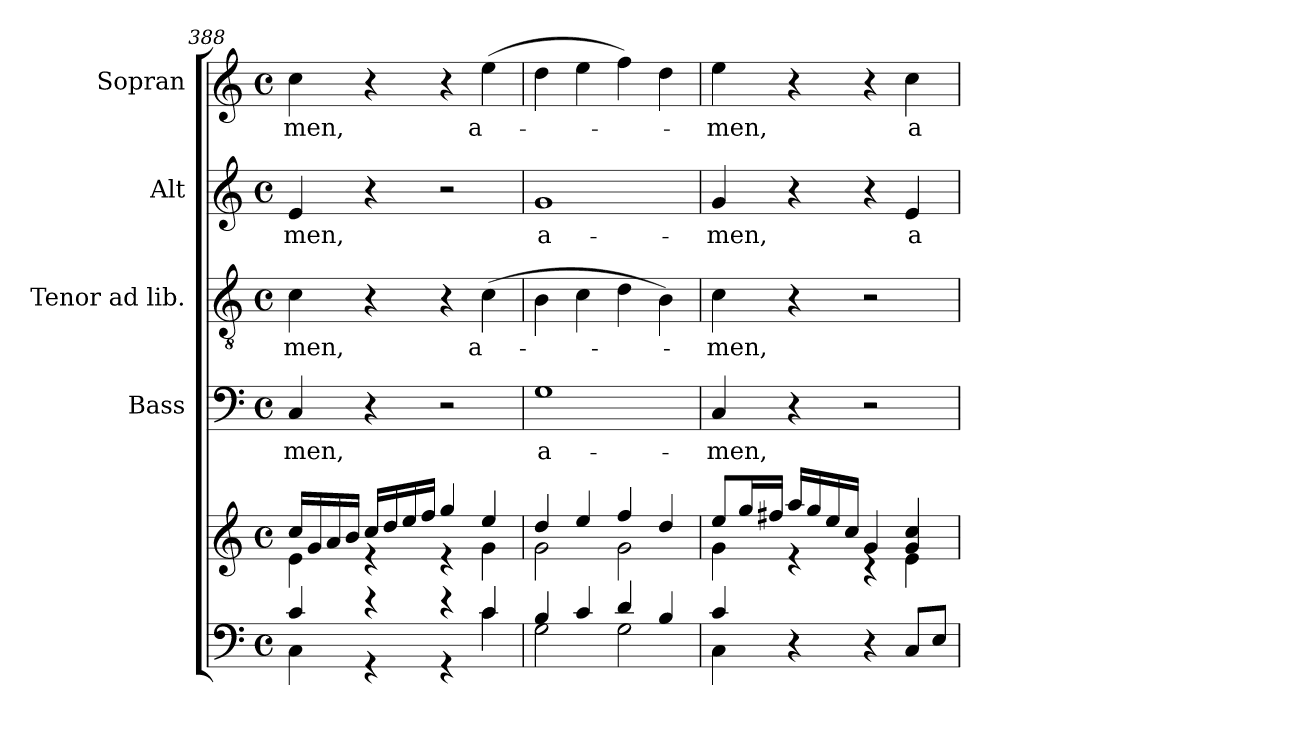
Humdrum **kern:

**kern	**kern	**kern	**text	**kern	**text	**kern	**text	**kern	**text
*part5	*part5	*part4	*part4	*part3	*part3	*part2	*part2	*part1	*part1
*staff6	*staff5	*staff4	*staff4	*staff3	*staff3	*staff2	*staff2	*staff1	*staff1
*	*	*I"Bass	*	*I"Tenor ad lib.	*	*I"Alt	*	*I"Sopran	*
*	*	*I'B.	*	*I'T.	*	*I'A.	*	*I'S.	*
*clefF4	*clefG2	*clefF4	*	*clefGv2	*	*clefG2	*	*clefG2	*
*k[]	*k[]	*k[]	*	*k[]	*	*k[]	*	*k[]	*
*C:	*C:	*C:	*	*C:	*	*C:	*	*C:	*
*M4/4	*M4/4	*M4/4	*	*M4/4	*	*M4/4	*	*M4/4	*
*met(c)	*met(c)	*met(c)	*	*met(c)	*	*met(c)	*	*met(c)	*
=388	=388	=388	=388	=388	=388	=388	=388	=388	=388
*^	*^	*	*	*	*	*	*	*	*
!	!	!	!	!	!LO:LY:b	!	!LO:LY:b	!	!LO:LY:b	!	!LO:LY:b
4c/	4C\	16cc/LL	4e\	4C/	-men,	4c\	-men,	4e/	-men,	4cc\	-men,
.	.	16g/	.	.	.	.	.	.	.	.	.
.	.	16a/	.	.	.	.	.	.	.	.	.
.	.	16b/JJ	.	.	.	.	.	.	.	.	.
4r	4r	16cc/LL	4re	4r	.	4r	.	4r	.	4r	.
.	.	16dd/	.	.	.	.	.	.	.	.	.
.	.	16ee/	.	.	.	.	.	.	.	.	.
.	.	16ff/JJ	.	.	.	.	.	.	.	.	.
4r	4r	4gg/	4re	2r	.	4r	.	2r	.	4r	.
!	!	!	!	!	!	!	!LO:LY:b	!	!	!	!LO:LY:b
4c/	4c\	4ee/	4g\	.	.	(>4c\	a-	.	.	(>4ee\	a-
!!LO:LB:g=z
=389	=389	=389	=389	=389	=389	=389	=389	=389	=389	=389	=389
!	!	!	!	!	!LO:LY:b	!	!	!	!LO:LY:b	!	!
4B/	2G\	4dd/	2g\	1G	a-	4B\	.	1g	a-	4dd\	.
4c/	.	4ee/	.	.	.	4c\	.	.	.	4ee\	.
4d/	2G\	4ff/	2g\	.	.	4d\	.	.	.	4ff\)	.
4B/	.	4dd/	.	.	.	4B\)	.	.	.	4dd\	.
=390	=390	=390	=390	=390	=390	=390	=390	=390	=390	=390	=390
!	!	!	!	!	!LO:LY:b	!	!LO:LY:b	!	!LO:LY:b	!	!LO:LY:b
4c/	4C\	8ee/L	4g\	4C/	-men,	4c\	-men,	4g/	-men,	4ee\	-men,
.	.	16gg/L	.	.	.	.	.	.	.	.	.
.	.	16ff#X/JJ	.	.	.	.	.	.	.	.	.
4r	2.ryy	16aa/LL	4re	4r	.	4r	.	4r	.	4r	.
.	.	16gg/	.	.	.	.	.	.	.	.	.
.	.	16ee/	.	.	.	.	.	.	.	.	.
.	.	16cc/JJ	.	.	.	.	.	.	.	.	.
4r	.	4g/	4rB	2r	.	2r	.	4r	.	4r	.
!	!	!	!	!	!	!	!	!	!LO:LY:b	!	!LO:LY:b
8C/L	.	4g/ 4cc/	4e\	.	.	.	.	4e/	a-	4cc\	a-
8E/J	.	.	.	.	.	.	.	.	.	.	.
*v	*v	*	*	*	*	*	*	*	*	*	*
*	*v	*v	*	*	*	*	*	*	*	*
=	=	=	=	=	=	=	=	=	=
*-	*-	*-	*-	*-	*-	*-	*-	*-	*-
